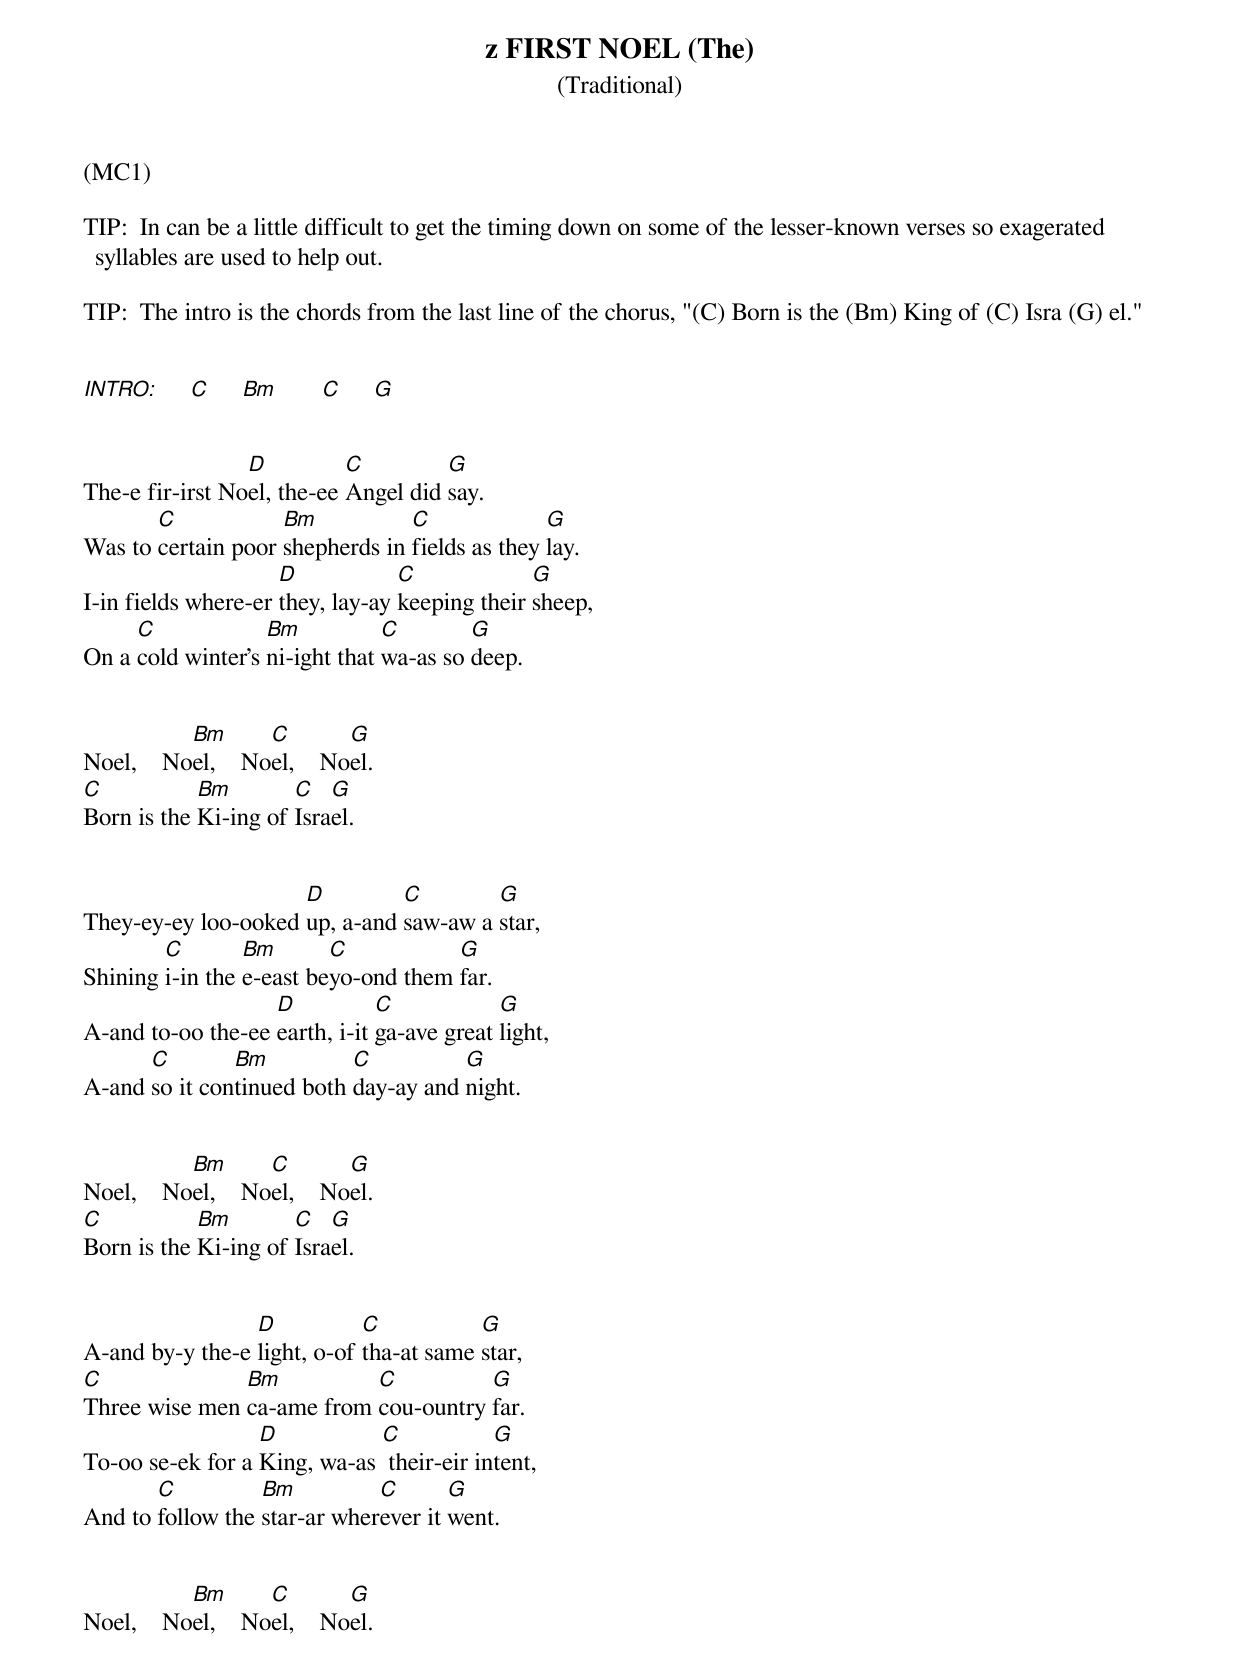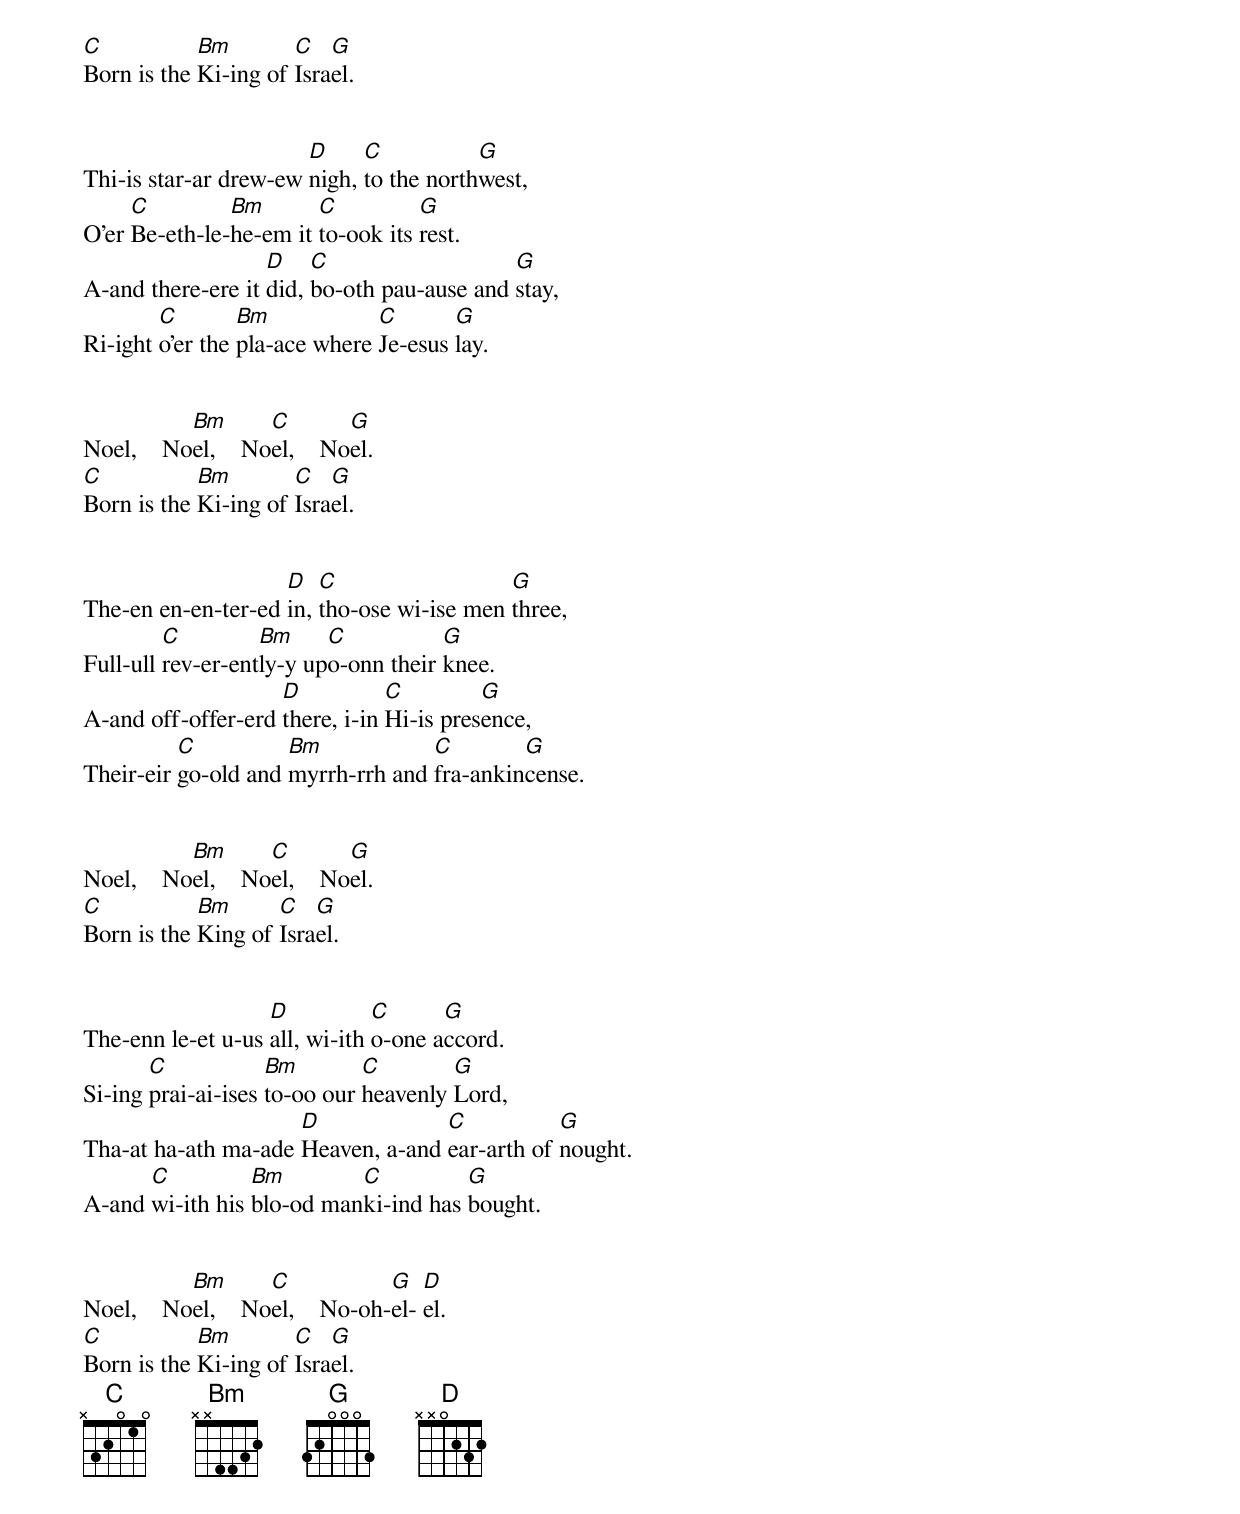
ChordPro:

{define: Bm base-fret 1 frets x x 4 4 3 2}
{t: z FIRST NOEL (The) }
{st: (Traditional)}


(MC1)

TIP:  In can be a little difficult to get the timing down on some of the lesser-known verses so exagerated syllables are used to help out.

TIP:  The intro is the chords from the last line of the chorus, "(C) Born is the (Bm) King of (C) Isra (G) el."


[INTRO:]     [C]     [Bm]       [C]     [G]


The-e fir-irst No[D]el, the-ee [C]Angel did [G]say.
Was to [C]certain poor [Bm]shepherds in [C]fields as they [G]lay.
I-in fields where-er [D]they, lay-ay [C]keeping their [G]sheep,
On a [C]cold winter's [Bm]ni-ight that [C]wa-as so [G]deep.


Noel,    No[Bm]el,    No[C]el,    No[G]el.
[C]Born is the [Bm]Ki-ing of [C]Isra[G]el.


They-ey-ey loo-ooked [D]up, a-and [C]saw-aw a [G]star,
Shining [C]i-in the [Bm]e-east be[C]yo-ond them [G]far.
A-and to-oo the-ee [D]earth, i-it [C]ga-ave great [G]light,
A-and [C]so it con[Bm]tinued both [C]day-ay and [G]night.


Noel,    No[Bm]el,    No[C]el,    No[G]el.
[C]Born is the [Bm]Ki-ing of [C]Isra[G]el.


A-and by-y the-e [D]light, o-of [C]tha-at same [G]star,
[C]Three wise men [Bm]ca-ame from [C]cou-ountry [G]far.
To-oo se-ek for a [D]King, wa-as [C] their-eir in[G]tent,
And to [C]follow the [Bm]star-ar wher[C]ever it [G]went.


Noel,    No[Bm]el,    No[C]el,    No[G]el.
[C]Born is the [Bm]Ki-ing of [C]Isra[G]el.


Thi-is star-ar drew-ew [D]nigh, [C]to the north[G]west,
O'er [C]Be-eth-le-[Bm]he-em it [C]to-ook its [G]rest.
A-and there-ere it [D]did, [C]bo-oth pau-ause and [G]stay,
Ri-ight [C]o'er the [Bm]pla-ace where [C]Je-esus [G]lay.


Noel,    No[Bm]el,    No[C]el,    No[G]el.
[C]Born is the [Bm]Ki-ing of [C]Isra[G]el.


The-en en-en-ter-ed [D]in, [C]tho-ose wi-ise men [G]three,
Full-ull [C]rev-er-ent[Bm]ly-y up[C]o-onn their [G]knee.
A-and off-offer-erd [D]there, i-in [C]Hi-is pres[G]ence,
Their-eir [C]go-old and [Bm]myrrh-rrh and [C]fra-ankin[G]cense.


Noel,    No[Bm]el,    No[C]el,    No[G]el.
[C]Born is the [Bm]King of [C]Isra[G]el.


The-enn le-et u-us [D]all, wi-ith [C]o-one a[G]ccord.
Si-ing [C]prai-ai-ises [Bm]to-oo our [C]heavenly [G]Lord,
Tha-at ha-ath ma-ade [D]Heaven, a-and [C]ear-arth of [G]nought.
A-and [C]wi-ith his [Bm]blo-od man[C]ki-ind has [G]bought.


Noel,    No[Bm]el,    No[C]el,    No-oh-[G]el- [D]el.
[C]Born is the [Bm]Ki-ing of [C]Isra[G]el.
